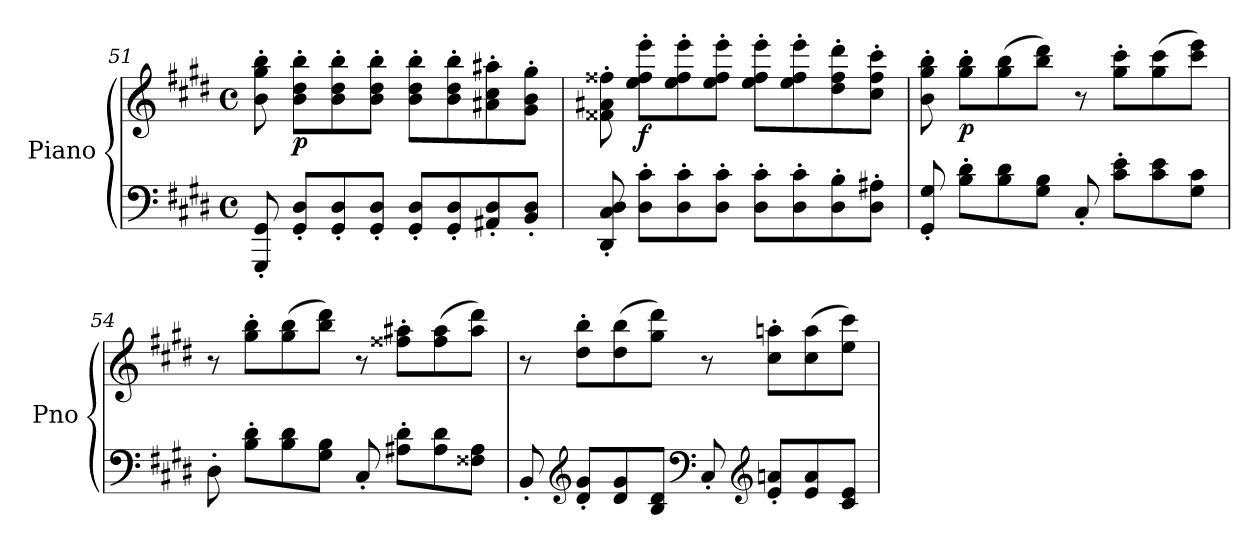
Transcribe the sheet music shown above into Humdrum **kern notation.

**kern	**kern	**dynam
*part1	*part1	*part1
*staff2	*staff1	*staff1/2
*I"Piano	*	*
*I'Pno	*	*
*clefF4	*clefG2	*
*k[f#c#g#d#]	*k[f#c#g#d#]	*
*M4/4	*M4/4	*
*met(c)	*met(c)	*
=51	=51	=51
8GGG#/' 8GG#/'	8b\' 8gg#\' 8bb\'	.
!	!	!LO:DY:b
8GG#/' 8D#/'L	8b\' 8dd#\' 8bb\'L	p
8GG#/' 8D#/'	8b\' 8dd#\' 8bb\'	.
8GG#/' 8D#/'J	8b\' 8dd#\' 8bb\'J	.
!	!	!LO:DY:b
8GG#/' 8D#/'L	8b\' 8dd#\' 8bb\'L	other-dynamics
8GG#/' 8D#/'	8b\' 8dd#\' 8bb\'	.
8AA#X/' 8D#/'	8a#X\' 8cc#\' 8aa#X\'	.
8BB/' 8D#/'J	8g#\' 8b\' 8gg#\'J	.
!!LO:LB:g=z
=52	=52	=52
8DD#/' 8C#/' 8D#/'	8f##X\' 8a#X\' 8ff##X\'	.
!	!	!LO:DY:b
8D#\' 8c#\'L	8ee\' 8ff##\' 8eee\'L	f
8D#\' 8c#\'	8ee\' 8ff##\' 8eee\'	.
8D#\' 8c#\'J	8ee\' 8ff##\' 8eee\'J	.
8D#\' 8c#\'L	8ee\' 8ff##\' 8eee\'L	.
8D#\' 8c#\'	8ee\' 8ff##\' 8eee\'	.
8D#\' 8B\'	8dd#\' 8ff##\' 8ddd#\'	.
8D#\' 8A#X\'J	8cc#\' 8ff##\' 8ccc#\'J	.
=53	=53	=53
8GG#/' 8G#/'	8b\' 8gg#\' 8bb\'	.
!	!	!LO:DY:b
8B\' 8d#\'L	8gg#\' 8bb\'L	p
8B\ 8d#\	(>8gg#\ 8bb\	.
8G#\ 8B\J	8bb\ 8ddd#\J)	.
8C#'/	8r	.
8c#\' 8e\'L	8gg#\' 8ccc#\'L	.
8c#\ 8e\	(>8gg#\ 8ccc#\	.
8G#\ 8c#\J	8ccc#\ 8eee\J)	.
=54	=54	=54
8D#'\	8r	.
8B\' 8d#\'L	8gg#\' 8bb\'L	.
8B\ 8d#\	(>8gg#\ 8bb\	.
8G#\ 8B\J	8bb\ 8ddd#\J)	.
8C#'/	8r	.
8A#X\' 8d#\'L	8ff##X\' 8aa#X\'L	.
8A#\ 8d#\	(>8ff##\ 8aa#\	.
8F##X\ 8A#\J	8aa#\ 8ddd#\J)	.
=55	=55	=55
8BB'/	8r	.
*clefG2	*	*
!	!	!LO:DY:b
8d#/' 8g#/'L	8dd#\' 8bb\'L	other-dynamics
8d#/ 8g#/	(>8dd#\ 8bb\	.
8B/ 8d#/J	8gg#\ 8ddd#\J)	.
*clefF4	*	*
8C#'/	8r	.
*clefG2	*	*
8e/' 8an/'L	8cc#\' 8aan\'L	.
8e/ 8a/	(>8cc#\ 8aa\	.
8c#/ 8e/J	8ee\ 8ccc#\J)	.
=	=	=
*-	*-	*-
